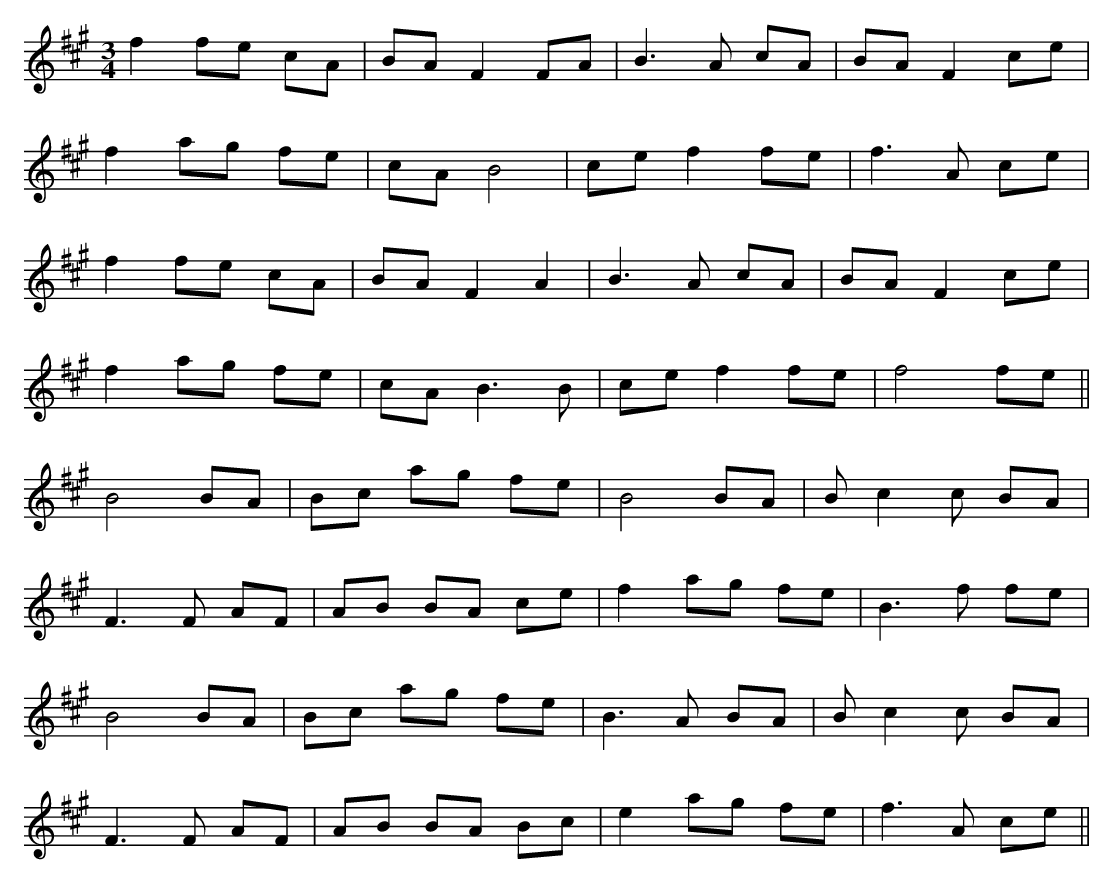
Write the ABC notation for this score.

X:1
M:3/4
K:A
f2 fe cA|BA F2 FA|B3A cA|BA F2 ce|
f2 ag fe|cA B4|ce f2 fe|f3A ce|
f2 fe cA|BA F2 A2|B3A cA|BA F2 ce|
f2 ag fe|cA B3B|ce f2 fe|f4 fe||
B4 BA|Bc ag fe|B4 BA|Bc2c BA|
F3F AF|AB BA ce|f2 ag fe|B3f fe|
B4 BA|Bc ag fe|B3A BA|Bc2c BA|
F3F AF|AB BA Bc|e2 ag fe|f3A ce||
